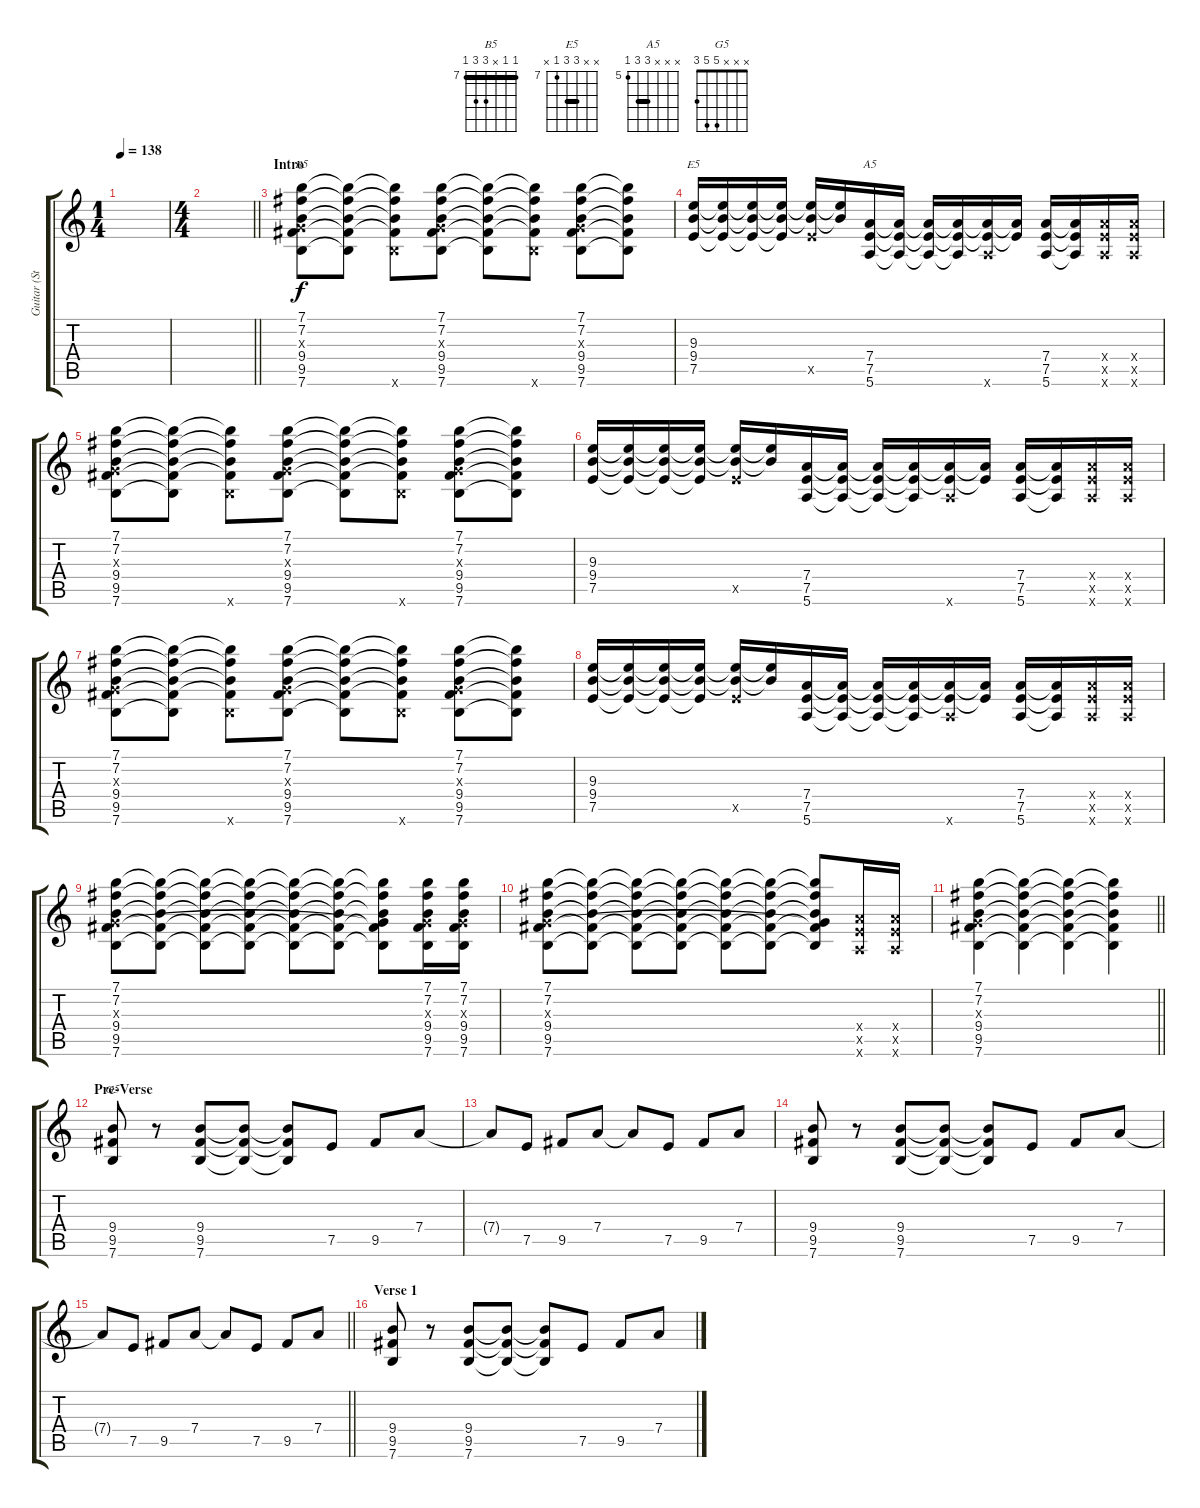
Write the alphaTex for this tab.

\track ("Guitar (Std)" "Guitar (St") {instrument overdrivenguitar}
\staff {score tabs}
\tuning (E4 B3 G3 D3 A2 E2) {hide}
\chord ("B5" 7 7 x 9 9 7) {firstfret 7 barre 7}
\chord ("E5" x x 9 9 7 x) {firstfret 7 barre 9}
\chord ("A5" x x x 7 7 5) {firstfret 5 barre 7}
\chord ("G5" x x x 5 5 3)
\ts (1 4)
\tempo 138
\clef g2
\ks c
|
\ts (4 4)
\barLineRight lightlight
|
\section ("" "Intro")
(7.1 7.2 0.3{x} 9.4 9.5 7.6).8{ch "B5"} (7.1{t} 7.2{t} 9.4{t} 9.5{t} 7.6{t}).8 (7.1{t} 7.2{t} 9.4{t} 9.5{t} 7.6{x}).8 (7.1 7.2 0.3{x} 9.4 9.5 7.6).8 (7.1{t} 7.2{t} 9.4{t} 9.5{t} 7.6{t}).8 (7.1{t} 7.2{t} 9.4{t} 9.5{t} 7.6{x}).8 (7.1 7.2 0.3{x} 9.4 9.5 7.6).8 (7.1{t} 7.2{t} 9.4{t} 9.5{t} 7.6{t}).8 |
(9.3 9.4 7.5).16{ch "E5"} (9.3{t} 9.4{t} 7.5{t}).16 (9.3{t} 9.4{t} 7.5{t}).16 (9.3{t} 9.4{t} 7.5{t}).16 (9.3{t} 9.4{t} 7.5{x}).16 (9.3{t} 9.4{t}).16 (7.4 7.5 5.6).16{ch "A5"} (7.4{t} 7.5{t} 5.6{t}).16 (7.4{t} 7.5{t} 5.6{t}).16 (7.4{t} 7.5{t} 5.6{t}).16 (7.4{t} 7.5{t} 5.6{x}).16 (7.4{t} 7.5{t}).16 (7.4 7.5 5.6).16 (7.4{t} 7.5{t} 5.6{t}).16 (7.4{x} 7.5{x} 5.6{x}).16 (7.4{x} 7.5{x} 5.6{x}).16 |
(7.1 7.2 0.3{x} 9.4 9.5 7.6).8 (7.1{t} 7.2{t} 9.4{t} 9.5{t} 7.6{t}).8 (7.1{t} 7.2{t} 9.4{t} 9.5{t} 7.6{x}).8 (7.1 7.2 0.3{x} 9.4 9.5 7.6).8 (7.1{t} 7.2{t} 9.4{t} 9.5{t} 7.6{t}).8 (7.1{t} 7.2{t} 9.4{t} 9.5{t} 7.6{x}).8 (7.1 7.2 0.3{x} 9.4 9.5 7.6).8 (7.1{t} 7.2{t} 9.4{t} 9.5{t} 7.6{t}).8 |
(9.3 9.4 7.5).16 (9.3{t} 9.4{t} 7.5{t}).16 (9.3{t} 9.4{t} 7.5{t}).16 (9.3{t} 9.4{t} 7.5{t}).16 (9.3{t} 9.4{t} 7.5{x}).16 (9.3{t} 9.4{t}).16 (7.4 7.5 5.6).16 (7.4{t} 7.5{t} 5.6{t}).16 (7.4{t} 7.5{t} 5.6{t}).16 (7.4{t} 7.5{t} 5.6{t}).16 (7.4{t} 7.5{t} 5.6{x}).16 (7.4{t} 7.5{t}).16 (7.4 7.5 5.6).16 (7.4{t} 7.5{t} 5.6{t}).16 (7.4{x} 7.5{x} 5.6{x}).16 (7.4{x} 7.5{x} 5.6{x}).16 |
(7.1 7.2 0.3{x} 9.4 9.5 7.6).8 (7.1{t} 7.2{t} 9.4{t} 9.5{t} 7.6{t}).8 (7.1{t} 7.2{t} 9.4{t} 9.5{t} 7.6{x}).8 (7.1 7.2 0.3{x} 9.4 9.5 7.6).8 (7.1{t} 7.2{t} 9.4{t} 9.5{t} 7.6{t}).8 (7.1{t} 7.2{t} 9.4{t} 9.5{t} 7.6{x}).8 (7.1 7.2 0.3{x} 9.4 9.5 7.6).8 (7.1{t} 7.2{t} 9.4{t} 9.5{t} 7.6{t}).8 |
(9.3 9.4 7.5).16 (9.3{t} 9.4{t} 7.5{t}).16 (9.3{t} 9.4{t} 7.5{t}).16 (9.3{t} 9.4{t} 7.5{t}).16 (9.3{t} 9.4{t} 7.5{x}).16 (9.3{t} 9.4{t}).16 (7.4 7.5 5.6).16 (7.4{t} 7.5{t} 5.6{t}).16 (7.4{t} 7.5{t} 5.6{t}).16 (7.4{t} 7.5{t} 5.6{t}).16 (7.4{t} 7.5{t} 5.6{x}).16 (7.4{t} 7.5{t}).16 (7.4 7.5 5.6).16 (7.4{t} 7.5{t} 5.6{t}).16 (7.4{x} 7.5{x} 5.6{x}).16 (7.4{x} 7.5{x} 5.6{x}).16 |
(7.1 7.2 0.3{x} 9.4 9.5 7.6).8 (7.1{t} 7.2{t} 9.4{t} 9.5{t} 7.6{t}).8 (7.1{t} 7.2{t} 9.4{t} 9.5{t} 7.6{t}).8 (7.1{t} 7.2{t} 9.4{t} 9.5{t} 7.6{t}).8 (7.1{t} 7.2{t} 9.4{t} 9.5{t} 7.6{t}).8 (7.1{t} 7.2{t} 9.4{t} 9.5{t} 7.6{t}).8 (7.1{t} 7.2{t} 0.3{t} 9.4{t} 9.5{t} 7.6{t}).8 (7.1 7.2 0.3{x} 9.4 9.5 7.6).16 (7.1 7.2 0.3{x} 9.4 9.5 7.6).16 |
(7.1 7.2 0.3{x} 9.4 9.5 7.6).8 (7.1{t} 7.2{t} 9.4{t} 9.5{t} 7.6{t}).8 (7.1{t} 7.2{t} 9.4{t} 9.5{t} 7.6{t}).8 (7.1{t} 7.2{t} 9.4{t} 9.5{t} 7.6{t}).8 (7.1{t} 7.2{t} 9.4{t} 9.5{t} 7.6{t}).8 (7.1{t} 7.2{t} 9.4{t} 9.5{t} 7.6{t}).8 (7.1{t} 7.2{t} 0.3{t} 9.4{t} 9.5{t} 7.6{t}).8 (7.4{x} 7.5{x} 5.6{x}).16 (7.4{x} 7.5{x} 5.6{x}).16 |
\barLineRight lightlight
(7.1 7.2 0.3{x} 9.4 9.5 7.6).4 (7.1{t} 7.2{t} 9.4{t} 9.5{t} 7.6{t}).4 (7.1{t} 7.2{t} 9.4{t} 9.5{t} 7.6{t}).4 (7.1{t} 7.2{t} 9.4{t} 9.5{t} 7.6{t}).4 |
\section ("" "Pre-Verse")
(9.4 9.5 7.6).8{ch "G5"} r.8 (9.4 9.5 7.6).8 (9.4{t} 9.5{t} 7.6{t}).8 (9.4{t} 9.5{t} 7.6{t}).8 7.5.8 9.5.8 7.4.8 |
7.4{t}.8 7.5.8 9.5.8 7.4.8 7.4{t}.8 7.5.8 9.5.8 7.4.8 |
(9.4 9.5 7.6).8 r.8 (9.4 9.5 7.6).8 (9.4{t} 9.5{t} 7.6{t}).8 (9.4{t} 9.5{t} 7.6{t}).8 7.5.8 9.5.8 7.4.8 |
\barLineRight lightlight
7.4{t}.8 7.5.8 9.5.8 7.4.8 7.4{t}.8 7.5.8 9.5.8 7.4.8 |
\section ("" "Verse 1")
(9.4 9.5 7.6).8 r.8 (9.4 9.5 7.6).8 (9.4{t} 9.5{t} 7.6{t}).8 (9.4{t} 9.5{t} 7.6{t}).8 7.5.8 9.5.8 7.4.8
